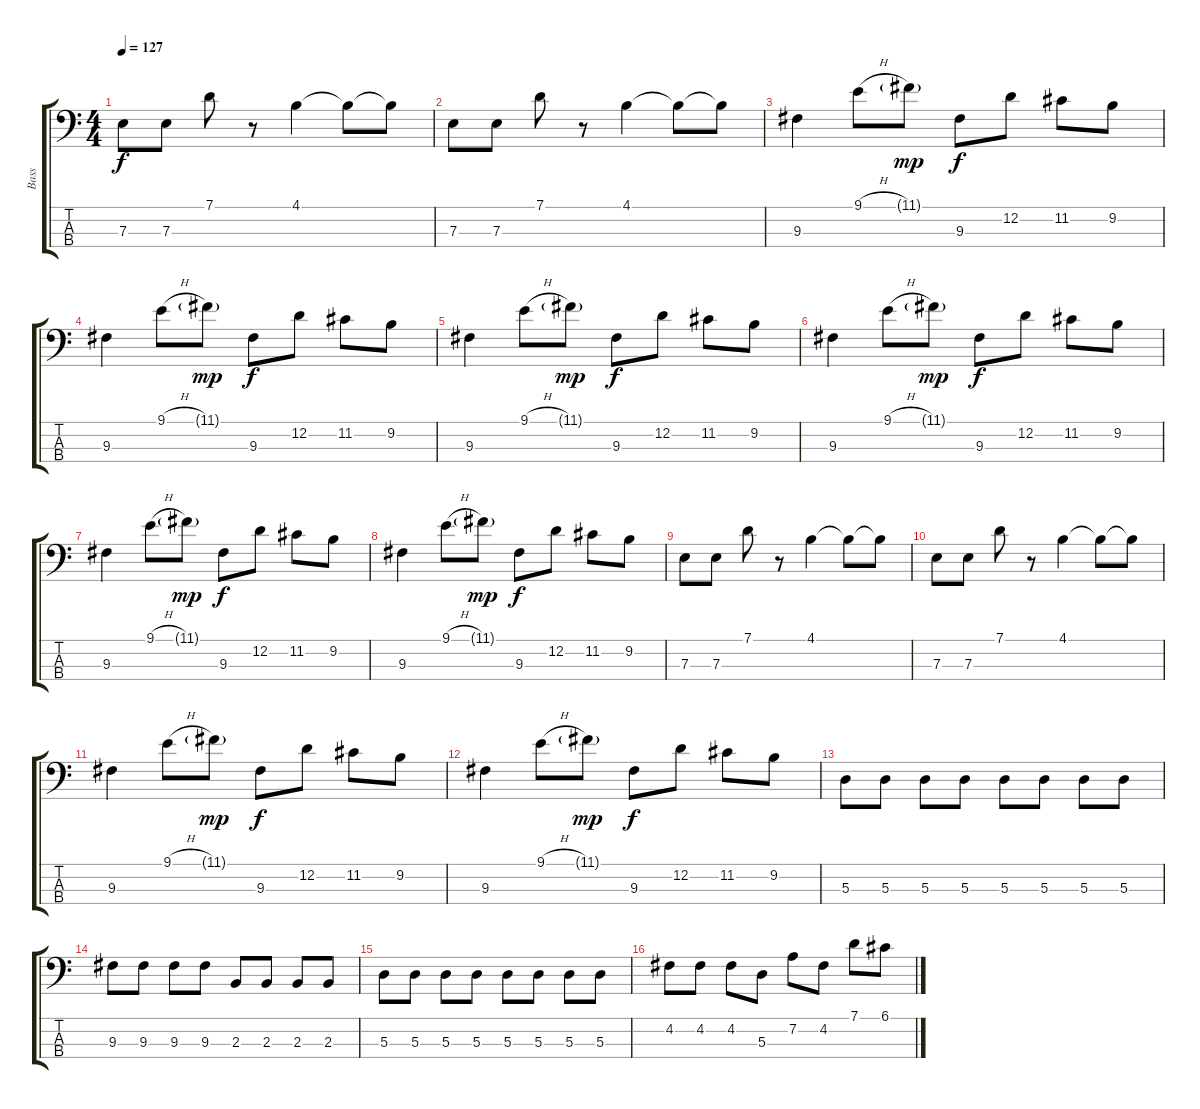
\track ("Bass" "Bass") {instrument electricbassfinger}
\staff {score tabs}
\tuning (G2 D2 A1 E1) {hide}
\ts (4 4)
\tempo 127
\clef f4
\ks c
7.3.8{dy f} 7.3.8 7.1.8 r.8 4.1.4 4.1{t}.8 4.1{t}.8 |
7.3.8 7.3.8 7.1.8 r.8 4.1.4 4.1{t}.8 4.1{t}.8 |
9.3.4 9.1{h}.8 11.1{g}.8{dy mp} 9.3.8{dy f} 12.2.8 11.2.8 9.2.8 |
9.3.4 9.1{h}.8 11.1{g}.8{dy mp} 9.3.8{dy f} 12.2.8 11.2.8 9.2.8 |
9.3.4 9.1{h}.8 11.1{g}.8{dy mp} 9.3.8{dy f} 12.2.8 11.2.8 9.2.8 |
9.3.4 9.1{h}.8 11.1{g}.8{dy mp} 9.3.8{dy f} 12.2.8 11.2.8 9.2.8 |
9.3.4 9.1{h}.8 11.1{g}.8{dy mp} 9.3.8{dy f} 12.2.8 11.2.8 9.2.8 |
9.3.4 9.1{h}.8 11.1{g}.8{dy mp} 9.3.8{dy f} 12.2.8 11.2.8 9.2.8 |
7.3.8 7.3.8 7.1.8 r.8 4.1.4 4.1{t}.8 4.1{t}.8 |
7.3.8 7.3.8 7.1.8 r.8 4.1.4 4.1{t}.8 4.1{t}.8 |
9.3.4 9.1{h}.8 11.1{g}.8{dy mp} 9.3.8{dy f} 12.2.8 11.2.8 9.2.8 |
9.3.4 9.1{h}.8 11.1{g}.8{dy mp} 9.3.8{dy f} 12.2.8 11.2.8 9.2.8 |
5.3.8 5.3.8 5.3.8 5.3.8 5.3.8 5.3.8 5.3.8 5.3.8 |
9.3.8 9.3.8 9.3.8 9.3.8 2.3.8 2.3.8 2.3.8 2.3.8 |
5.3.8 5.3.8 5.3.8 5.3.8 5.3.8 5.3.8 5.3.8 5.3.8 |
4.2.8 4.2.8 4.2.8 5.3.8 7.2.8 4.2.8 7.1.8 6.1.8
